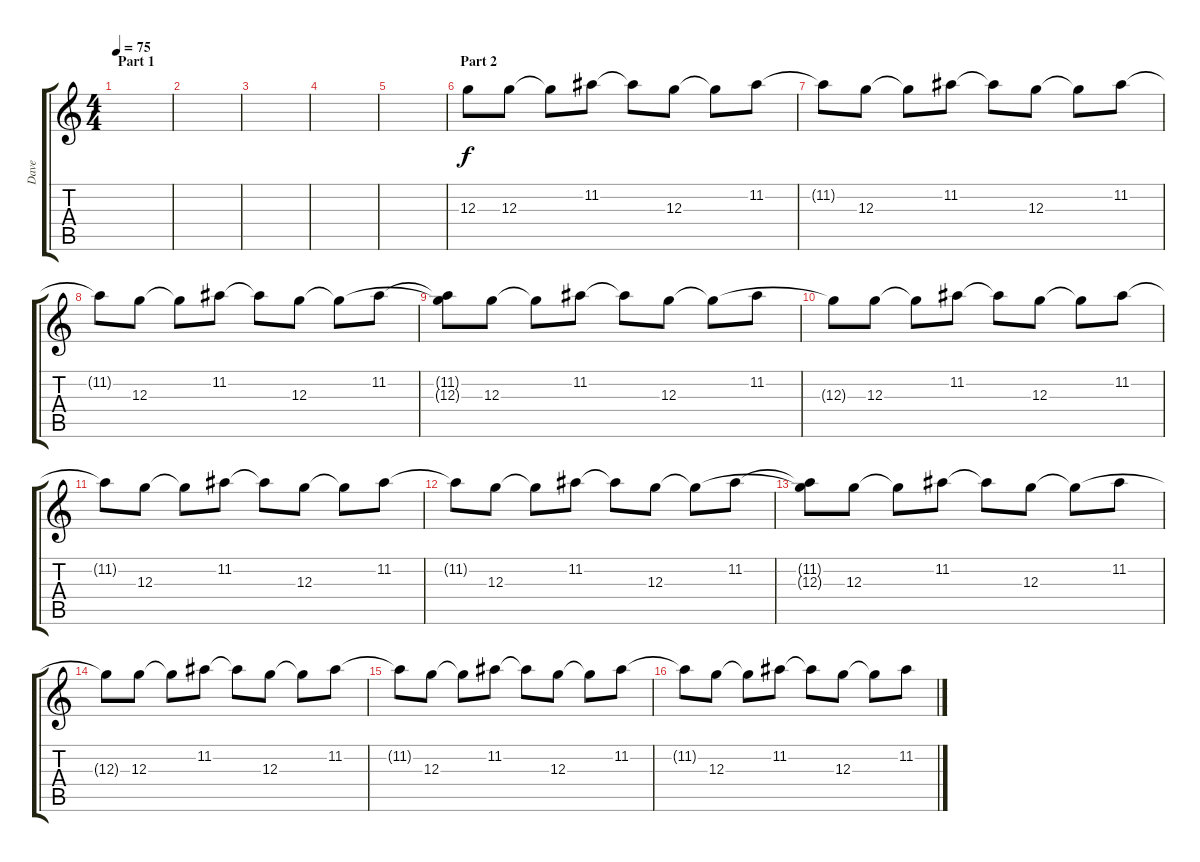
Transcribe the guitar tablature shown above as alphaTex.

\track ("Dave" "Dave") {instrument acousticguitarsteel}
\staff {score tabs}
\tuning (E4 B3 G3 D3 A2 E2) {hide}
\ts (4 4)
\section ("" "Part 1")
\tempo 75
\clef g2
\ks c
|
|
|
|
|
\section ("" "Part 2")
12.3.8 12.3.8 12.3{t}.8 11.2.8 11.2{t}.8 12.3.8 12.3{t}.8 11.2.8 |
11.2{t}.8 12.3.8 12.3{t}.8 11.2.8 11.2{t}.8 12.3.8 12.3{t}.8 11.2.8 |
11.2{t}.8 12.3.8 12.3{t}.8 11.2.8 11.2{t}.8 12.3.8 12.3{t}.8 11.2.8 |
(11.2{t} 12.3{t}).8 12.3.8 12.3{t}.8 11.2.8 11.2{t}.8 12.3.8 12.3{t}.8 11.2.8 |
12.3{t}.8 12.3.8 12.3{t}.8 11.2.8 11.2{t}.8 12.3.8 12.3{t}.8 11.2.8 |
11.2{t}.8 12.3.8 12.3{t}.8 11.2.8 11.2{t}.8 12.3.8 12.3{t}.8 11.2.8 |
11.2{t}.8 12.3.8 12.3{t}.8 11.2.8 11.2{t}.8 12.3.8 12.3{t}.8 11.2.8 |
(11.2{t} 12.3{t}).8 12.3.8 12.3{t}.8 11.2.8 11.2{t}.8 12.3.8 12.3{t}.8 11.2.8 |
12.3{t}.8 12.3.8 12.3{t}.8 11.2.8 11.2{t}.8 12.3.8 12.3{t}.8 11.2.8 |
11.2{t}.8 12.3.8 12.3{t}.8 11.2.8 11.2{t}.8 12.3.8 12.3{t}.8 11.2.8 |
11.2{t}.8 12.3.8 12.3{t}.8 11.2.8 11.2{t}.8 12.3.8 12.3{t}.8 11.2.8
